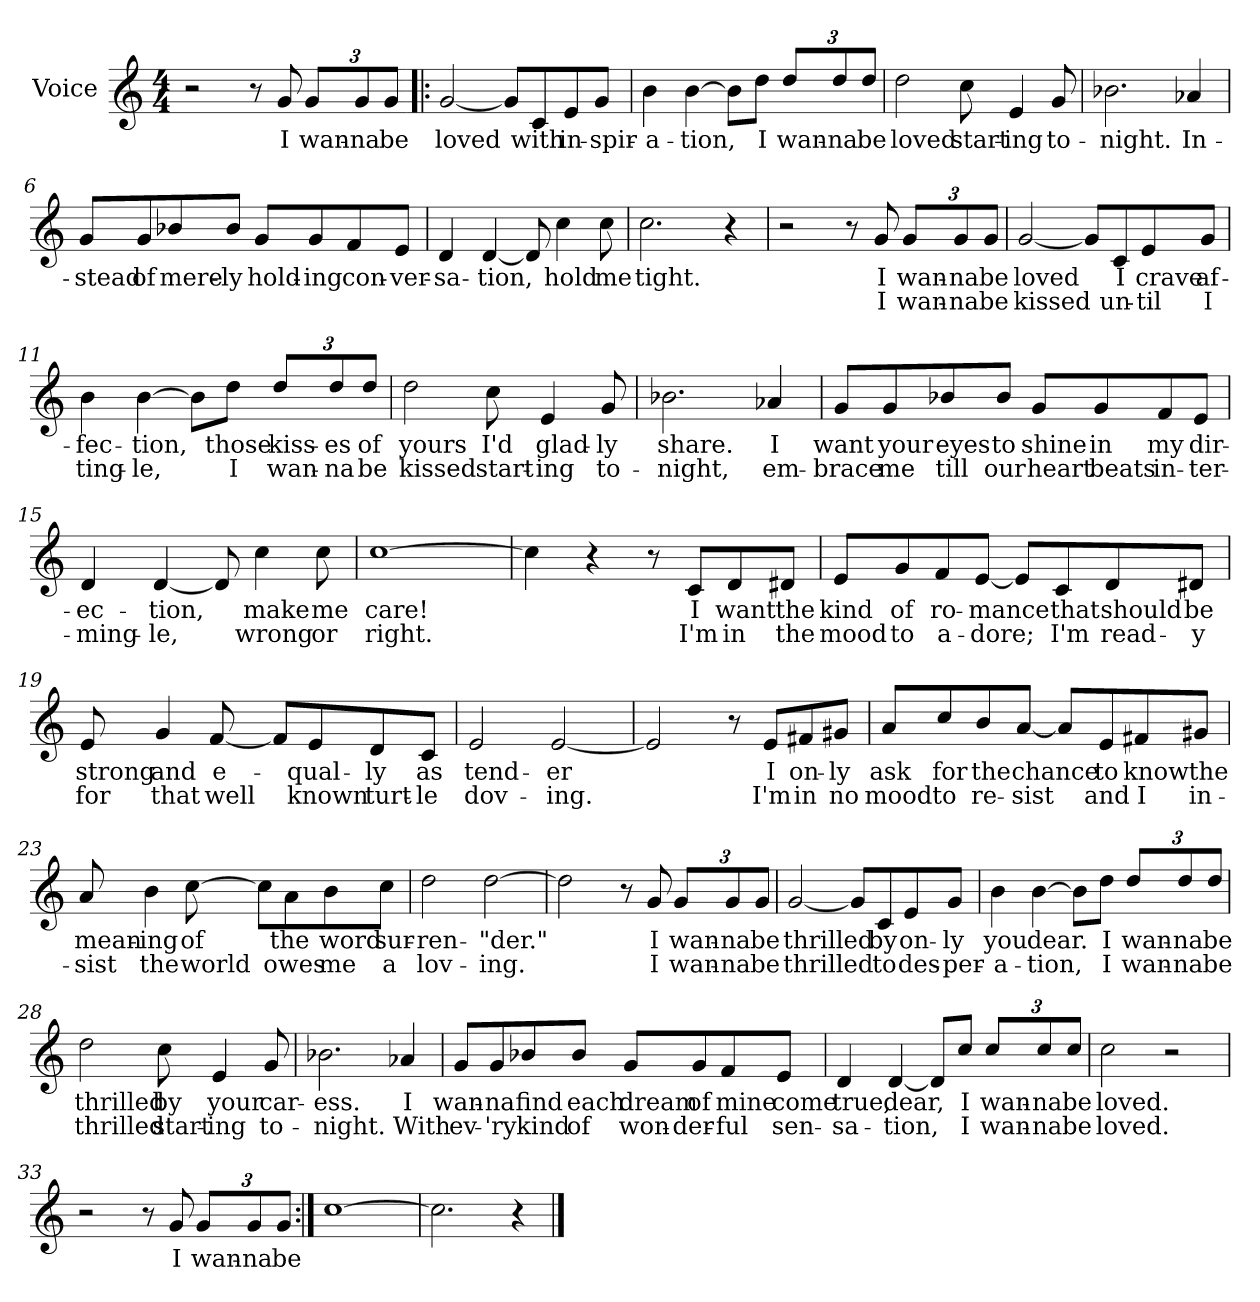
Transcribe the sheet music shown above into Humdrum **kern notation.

**kern	**text	**text
*part1	*part1	*part1
*staff1	*staff1	*staff1
*I"Voice	*	*
*clefG2	*	*
*k[]	*	*
*C:	*	*
*M4/4	*	*
=1	=1	=1
2r	.	.
8r	.	.
8g/	I	.
*Xbrackettup	*	*
12g/L	wan-	.
12g/	-na	.
12g/J	be	.
=2!|:	=2!|:	=2!|:
[2g/	loved	.
8g/L]	.	.
8c/	with	.
8e/	in-	.
8g/J	-spir-	.
=3	=3	=3
4b\	-a-	.
[4b\	-tion,	.
8b\L]	.	.
8dd\J	I	.
12dd/L	wan-	.
12dd/	-na	.
12dd/J	be	.
!!LO:LB:g=z
=4	=4	=4
2dd\	loved	.
8cc\	start-	.
4e/	-ing	.
8g/	to-	.
=5	=5	=5
2.b-X\	-night.	.
4a-X/	In-	.
=6	=6	=6
8g/L	-stead	.
8g/	of	.
8b-X/	mere-	.
8b-/J	-ly	.
8g/L	hold-	.
8g/	-ing	.
8f/	con-	.
8e/J	-ver-	.
!!LO:LB:g=z
=7	=7	=7
4d/	-sa-	.
[4d/	-tion,	.
8d/]	.	.
4cc\	hold	.
8cc\	me	.
=8	=8	=8
2.cc\	tight.	.
4r	.	.
=9	=9	=9
2r	.	.
8r	.	.
8g/	I	I
12g/L	wan-	wan-
12g/	-na	-na
12g/J	be	be
=10	=10	=10
[2g/	loved	kissed
8g/L]	.	.
8c/	I	un-
8e/	crave	-til
8g/J	af-	I
!!LO:LB:g=z
=11	=11	=11
4b\	-fec-	ting-
[4b\	tion,	-le,
8b\L]	.	.
8dd\J	those	I
12dd/L	kiss-	wan-
12dd/	-es	-na
12dd/J	of	be
=12	=12	=12
2dd\	yours	kissed
8cc\	I'd	start-
4e/	glad-	-ing
8g/	-ly	to-
=13	=13	=13
2.b-X\	share.	-night,
4a-X/	I	em-
!!LO:LB:g=z
=14	=14	=14
8g/L	want	-brace
8g/	your	me
8b-X/	eyes	till
8b-/J	to	our
8g/L	shine	heart
8g/	in	beats
8f/	my	in-
8e/J	dir-	-ter-
=15	=15	=15
4d/	-ec-	-ming-
[4d/	tion,	-le,
8d/]	.	.
4cc\	make	wrong
8cc\	me	or
=16	=16	=16
[1cc	care!	right.
!!LO:LB:g=z
=17	=17	=17
4cc\]	.	.
4r	.	.
8r	.	.
8c/L	I	I'm
8d/	want	in
8d#X/J	the	the
=18	=18	=18
8e/L	kind	mood
8g/	of	to
8f/	ro-	a-
[8e/J	-mance	-dore;
8e/L]	.	.
8c/	that	I'm
8d/	should	read-
8d#X/J	be	-y
!!LO:LB:g=z
=19	=19	=19
8e/	strong	for
4g/	and	that
[8f/	e-	well
8f/L]	.	.
8e/	-qual-	known
8d/	-ly	turt-
8c/J	as	-le
=20	=20	=20
2e/	tend-	dov-
[2e/	-er	-ing.
=21	=21	=21
2e/]	.	.
8r	.	.
8e/L	I	I'm
8f#X/	on-	in
8g#X/J	-ly	no
!!LO:PB:g=z
=22	=22	=22
8a/L	ask	mood
8cc/	for	to
8b/	the	re-
[8a/J	chance	-sist
8a/L]	.	.
8e/	to	and
8f#X/	know	I
8g#X/J	the	in-
=23	=23	=23
8a/	mean-	-sist
4b\	-ing	the
[8cc\	of	world
8cc\L]	.	.
8a\	the	owes
8b\	word	me
8cc\J	sur-	a
=24	=24	=24
2dd\	ren-	lov-
[2dd\	-"der."	ing.
!!LO:LB:g=z
=25	=25	=25
2dd\]	.	.
8r	.	.
8g/	I	I
12g/L	wan-	wan-
12g/	-na	-na
12g/J	be	be
=26	=26	=26
[2g/	thrilled	thrilled
8g/L]	.	.
8c/	by	to
8e/	on-	des-
8g/J	-ly	-per-
=27	=27	=27
4b\	you	-a-
[4b\	dear.	-tion,
8b\L]	.	.
8dd\J	I	I
12dd/L	wan-	wan-
12dd/	-na	-na
12dd/J	be	be
!!LO:LB:g=z
=28	=28	=28
2dd\	thrilled	thrilled
8cc\	by	start-
4e/	your	-ing
8g/	car-	to-
=29	=29	=29
2.b-X\	-ess.	-night.
4a-X/	I	With
=30	=30	=30
8g/L	wan-	ev-
8g/	-na	-'ry
8b-X/	find	kind
8b-/J	each	of
8g/L	dream	won-
8g/	of	-der-
8f/	mine	-ful
8e/J	come	sen-
!!LO:LB:g=z
=31	=31	=31
4d/	true,	-sa-
[4d/	dear,	-tion,
8d/L]	.	.
8cc/J	I	I
12cc/L	wan-	wan-
12cc/	-na	-na
12cc/J	be	be
=32	=32	=32
2cc\	loved.	loved.
2r	.	.
=33	=33	=33
2r	.	.
8r	.	.
8g/	I	.
12g/L	wan-	.
12g/	-na	.
12g/J	be	.
=34:|!	=34:|!	=34:|!
[1cc	.	.
=35	=35	=35
2.cc\]	.	.
4r	.	.
==	==	==
*-	*-	*-
